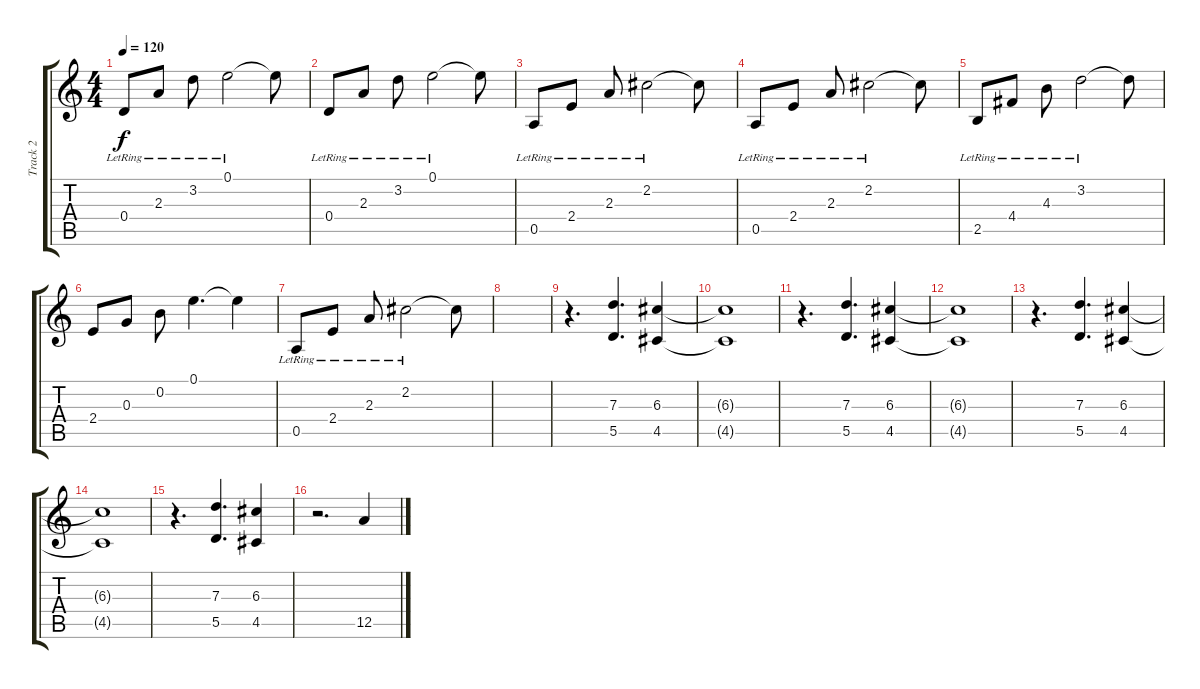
\track ("Track 2" "Track 2") {instrument distortionguitar}
\staff {score tabs}
\tuning (E4 B3 G3 D3 A2 E2) {hide}
\ts (4 4)
\tempo 120
\clef g2
\ks c
0.4{lr}.8{dy f} 2.3{lr}.8 3.2{lr}.8 0.1{lr}.2 0.1{t}.8 |
0.4{lr}.8 2.3{lr}.8 3.2{lr}.8 0.1{lr}.2 0.1{t}.8 |
0.5{lr}.8 2.4{lr}.8 2.3{lr}.8 2.2{lr}.2 2.2{t}.8 |
0.5{lr}.8 2.4{lr}.8 2.3{lr}.8 2.2{lr}.2 2.2{t}.8 |
2.5{lr}.8 4.4{lr}.8 4.3{lr}.8 3.2{lr}.2 3.2{t}.8 |
2.4.8 0.3.8 0.2.8 0.1.4{d} 0.1{t}.4 |
0.5{lr}.8 2.4{lr}.8 2.3{lr}.8 2.2{lr}.2 2.2{t}.8 |
|
r.4{d} (7.3 5.5).4{d} (6.3 4.5).4 |
(6.3{t} 4.5{t}).1 |
r.4{d} (7.3 5.5).4{d} (6.3 4.5).4 |
(6.3{t} 4.5{t}).1 |
r.4{d} (7.3 5.5).4{d} (6.3 4.5).4 |
(6.3{t} 4.5{t}).1 |
r.4{d} (7.3 5.5).4{d} (6.3 4.5).4 |
r.2{d} 12.5.4
